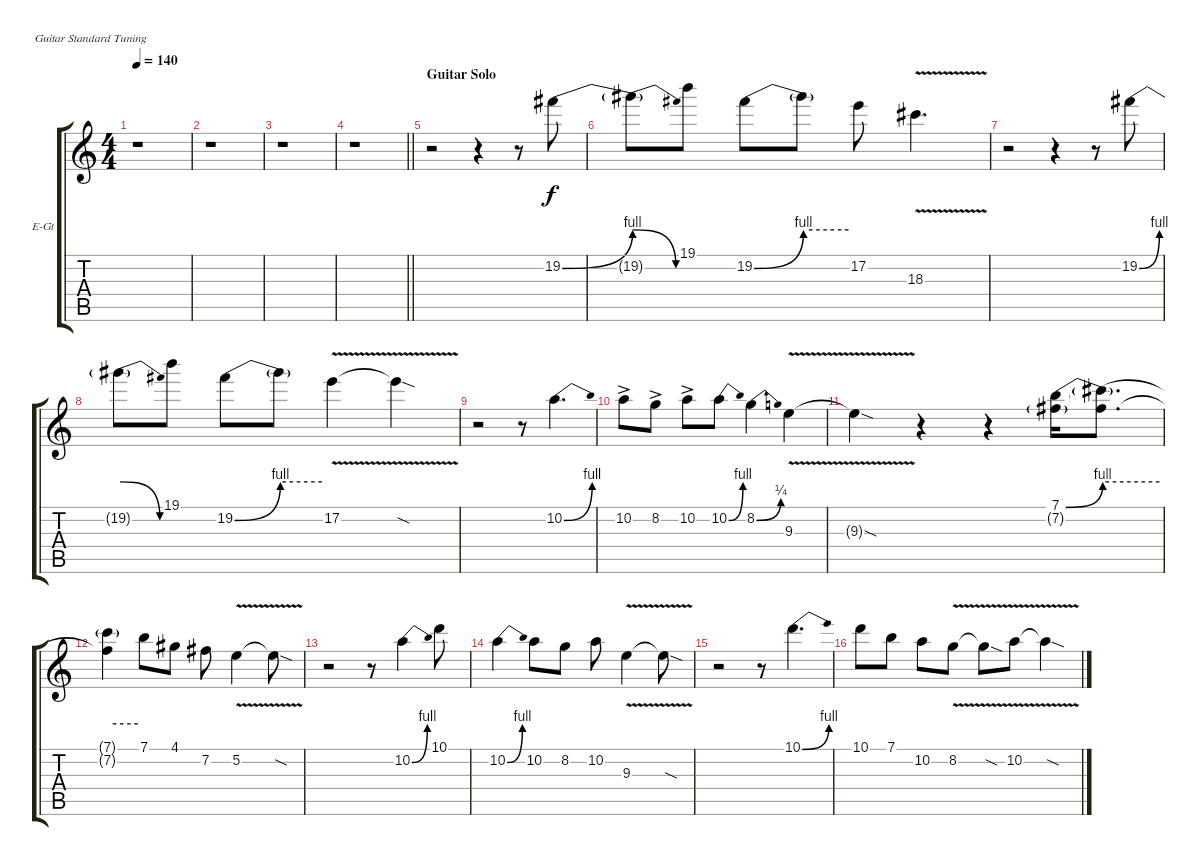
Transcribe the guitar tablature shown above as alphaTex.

\bracketExtendMode groupsimilarinstruments
\firstSystemTrackNameOrientation horizontal
\otherSystemsTrackNameOrientation horizontal
\track ("Lead Guitar" "E-Gt") {instrument distortionguitar}
\staff {score tabs}
\tuning (E4 B3 G3 D3 A2 E2)
\ts (4 4)
\tempo 140
\clef g2
\ks c
r.1{dy f} |
r.1 |
r.1 |
\barLineRight lightlight
r.1 |
\section ("" "Guitar Solo")
r.2 r.4 r.8 19.2{be (bend 0 0 60 4)}.8 |
19.2{be (release 0 4 60 0) t}.8 19.1.8 19.2{be (bend 0 0 60 4)}.8 19.2{be (hold 0 4 60 4) t}.8 17.2.8 18.3{v}.4{d} |
r.2 r.4 r.8 19.2{be (bend 0 0 60 4)}.8 |
19.2{be (release 0 4 60 0) t}.8 19.1.8 19.2{be (bend 0 0 60 4)}.8 19.2{be (hold 0 4 60 4) t}.8 17.2{v}.4 17.2{v sod t}.4 |
r.2 r.8 10.2{be (bend 0 0 60 4)}.4{d} |
10.2{ac}.8 8.2{ac}.8 10.2{ac}.8 10.2{be (bend 0 0 60 4)}.8 8.2{be (bend 0 0 60 1)}.4 9.3{v}.4 |
9.3{v sod t}.4 r.4 r.4 (7.1{be (bend 0 0 60 4)} 7.2{g}).16 (7.1{be (hold 0 4 60 4) t} 7.2{t}).8{d} |
(7.1{be (hold 0 4 60 4) t} 7.2{t}).4 7.1.8 4.1.8 7.2.8 5.2{v}.4 5.2{v sod t}.8 |
r.2 r.8 10.2{be (bend 0 0 60 4)}.4 10.1.8 |
10.2{be (bend 0 0 60 4)}.4 10.2.8 8.2.8 10.2.8 9.3{v}.4 9.3{v sod t}.8 |
r.2 r.8 10.1{be (bend 0 0 60 4)}.4{d} |
10.1.8 7.1.8 10.2.8 8.2{v}.8 8.2{v sod t}.8 10.2{v}.8 10.2{v sod t}.4
